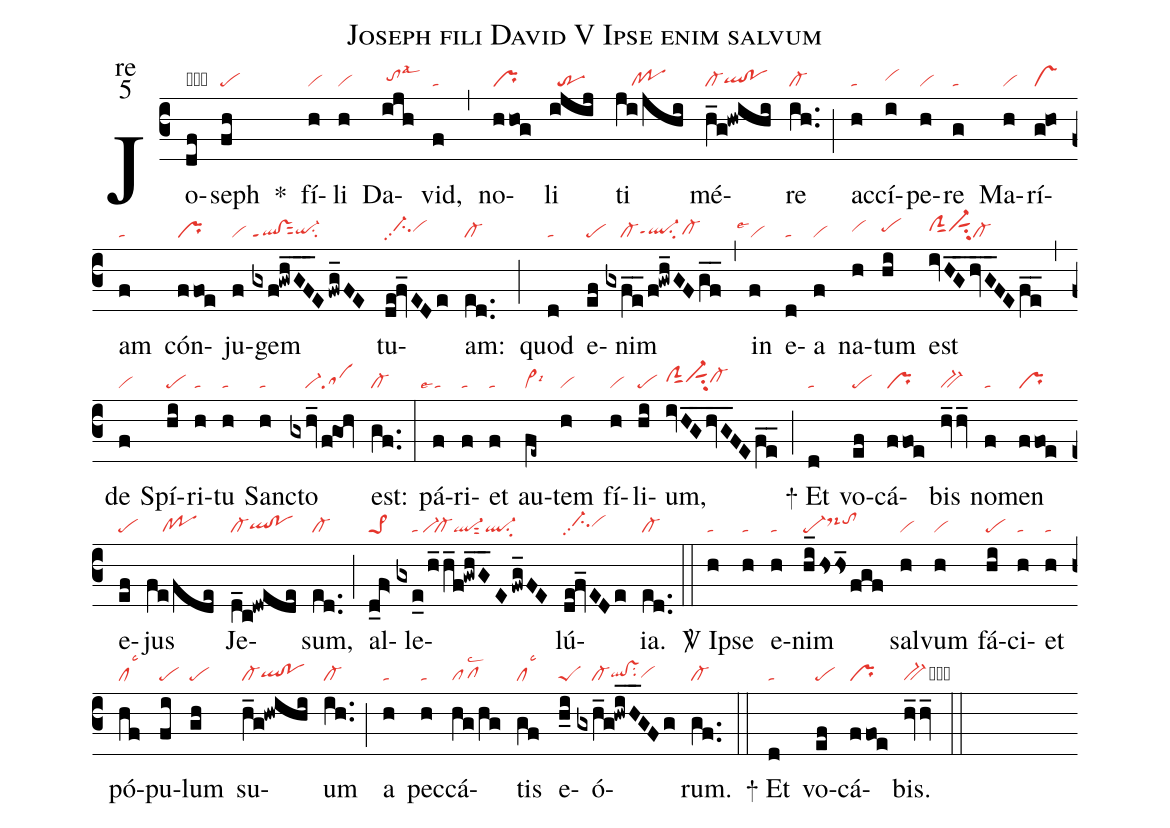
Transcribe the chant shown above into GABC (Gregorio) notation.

name:Joseph fili David V Ipse enim salvum;
office-part:re;
mode:5;
nabc-lines:1;
%%
(c3) Jo(df|obpe)seph(fh|pe) <sp>*</sp>() fí(h|vi)li(h|vi) Da(ijh|/tohhlsal3)vid,(f|ta) (,) no(hhog|pr)li(ijij|//tr) ti(ji/jhi|////cl!po) mé(h_g!hwihi|cl-qlhg!pohg)re(ih..|cl-) (;) ac(h|ta)cí(i|vihh)pe(h|vi)re(g|ta) Ma(h|vi)rí(ghO|vs)am(f|ta) cón(ffoe|pr)ju(f|vi)gem(gxf!gwh_G_F_Efwg_FE|ql!vsppt1sut2qi-hgsu2) tu(de!fv_EDe|//ci-hhpp2vihh)am:(ed..|cl-) (;) quod(d|ta) e(ef|pe)nim(gxf_e_/f!gwh_GFgf__|////cl-ql-hgppt1su2cl-hg) (,) in(f|```vilse1) e(d|ta)a(f|vi) na(h|vihh)tum(hi|pehh) est(ivH_G_hv_G_FEf_e_|clShhsut1vi-hhsut1su2cl-) (,) de(f|vi) Spí(hi|pe)ri(h|ta)tu(h|ta) Sanc(h|ta)to(gxhv_/fgOh|////vi-sa) est:(gf..|cl-) (:) pá(f|```talse1)ri(f|ta)et(f|ta) au(fe~|vi>lsi6)tem(h|vi) fí(h|vi)li(hi|pe)um,(ivH_G_hv_G_FEfe__|clShhsut1vi-hhsut1su2cl-hh) (;)

<sp>+</sp> Et(d|ta) vo(ef|pe)cá(ffoe|pr)bis(hv_hv_|bv-) no(f|ta)men(ffoe|pr) e(ef|pe)jus(fe/fde|////cl!po) Je(d_c!dwede|cl-qlhg!pohg)sum,(ed..|cl-) (;) al(d_f>|pe>1)le(gxe_0/h_2h_f!gwh_G_Efwg_FE|////ta/vi-`cl-ql-sut2ql-su2)lú(de!fv_EDe|//ci-hhpp2vihh)ia.(ed..|cl-) (::)

<sp>V/</sp> Ip(h|ta)se(h|ta) e(h|ta)nim(hi_hshs_fgf|pe-ds-hitohi) sal(h|vi)vum(h|vi) fá(hi|pe)ci(h|ta)et(h|ta) pó(hf|cllsc3)pu(fi|pe)lum(gh|pe) su(h_g!hwihi|cl-qlhg!pohg)um(ih..|cl-) (;) a(h|ta) pec(h|ta)cá(hg/hg|pflsc2)tis(gf|cllsc3) e(h_i|peS)ó(gxh_g!hwi_H_GFg|////cl-qlhg!vshgsu2vihg)rum.(gf..|cl-) (::)

<sp>+</sp> Et(d|ta) vo(ef|pe)cá(ffoe|pr)bis.(hv_hv_|bv-cb) (::)
